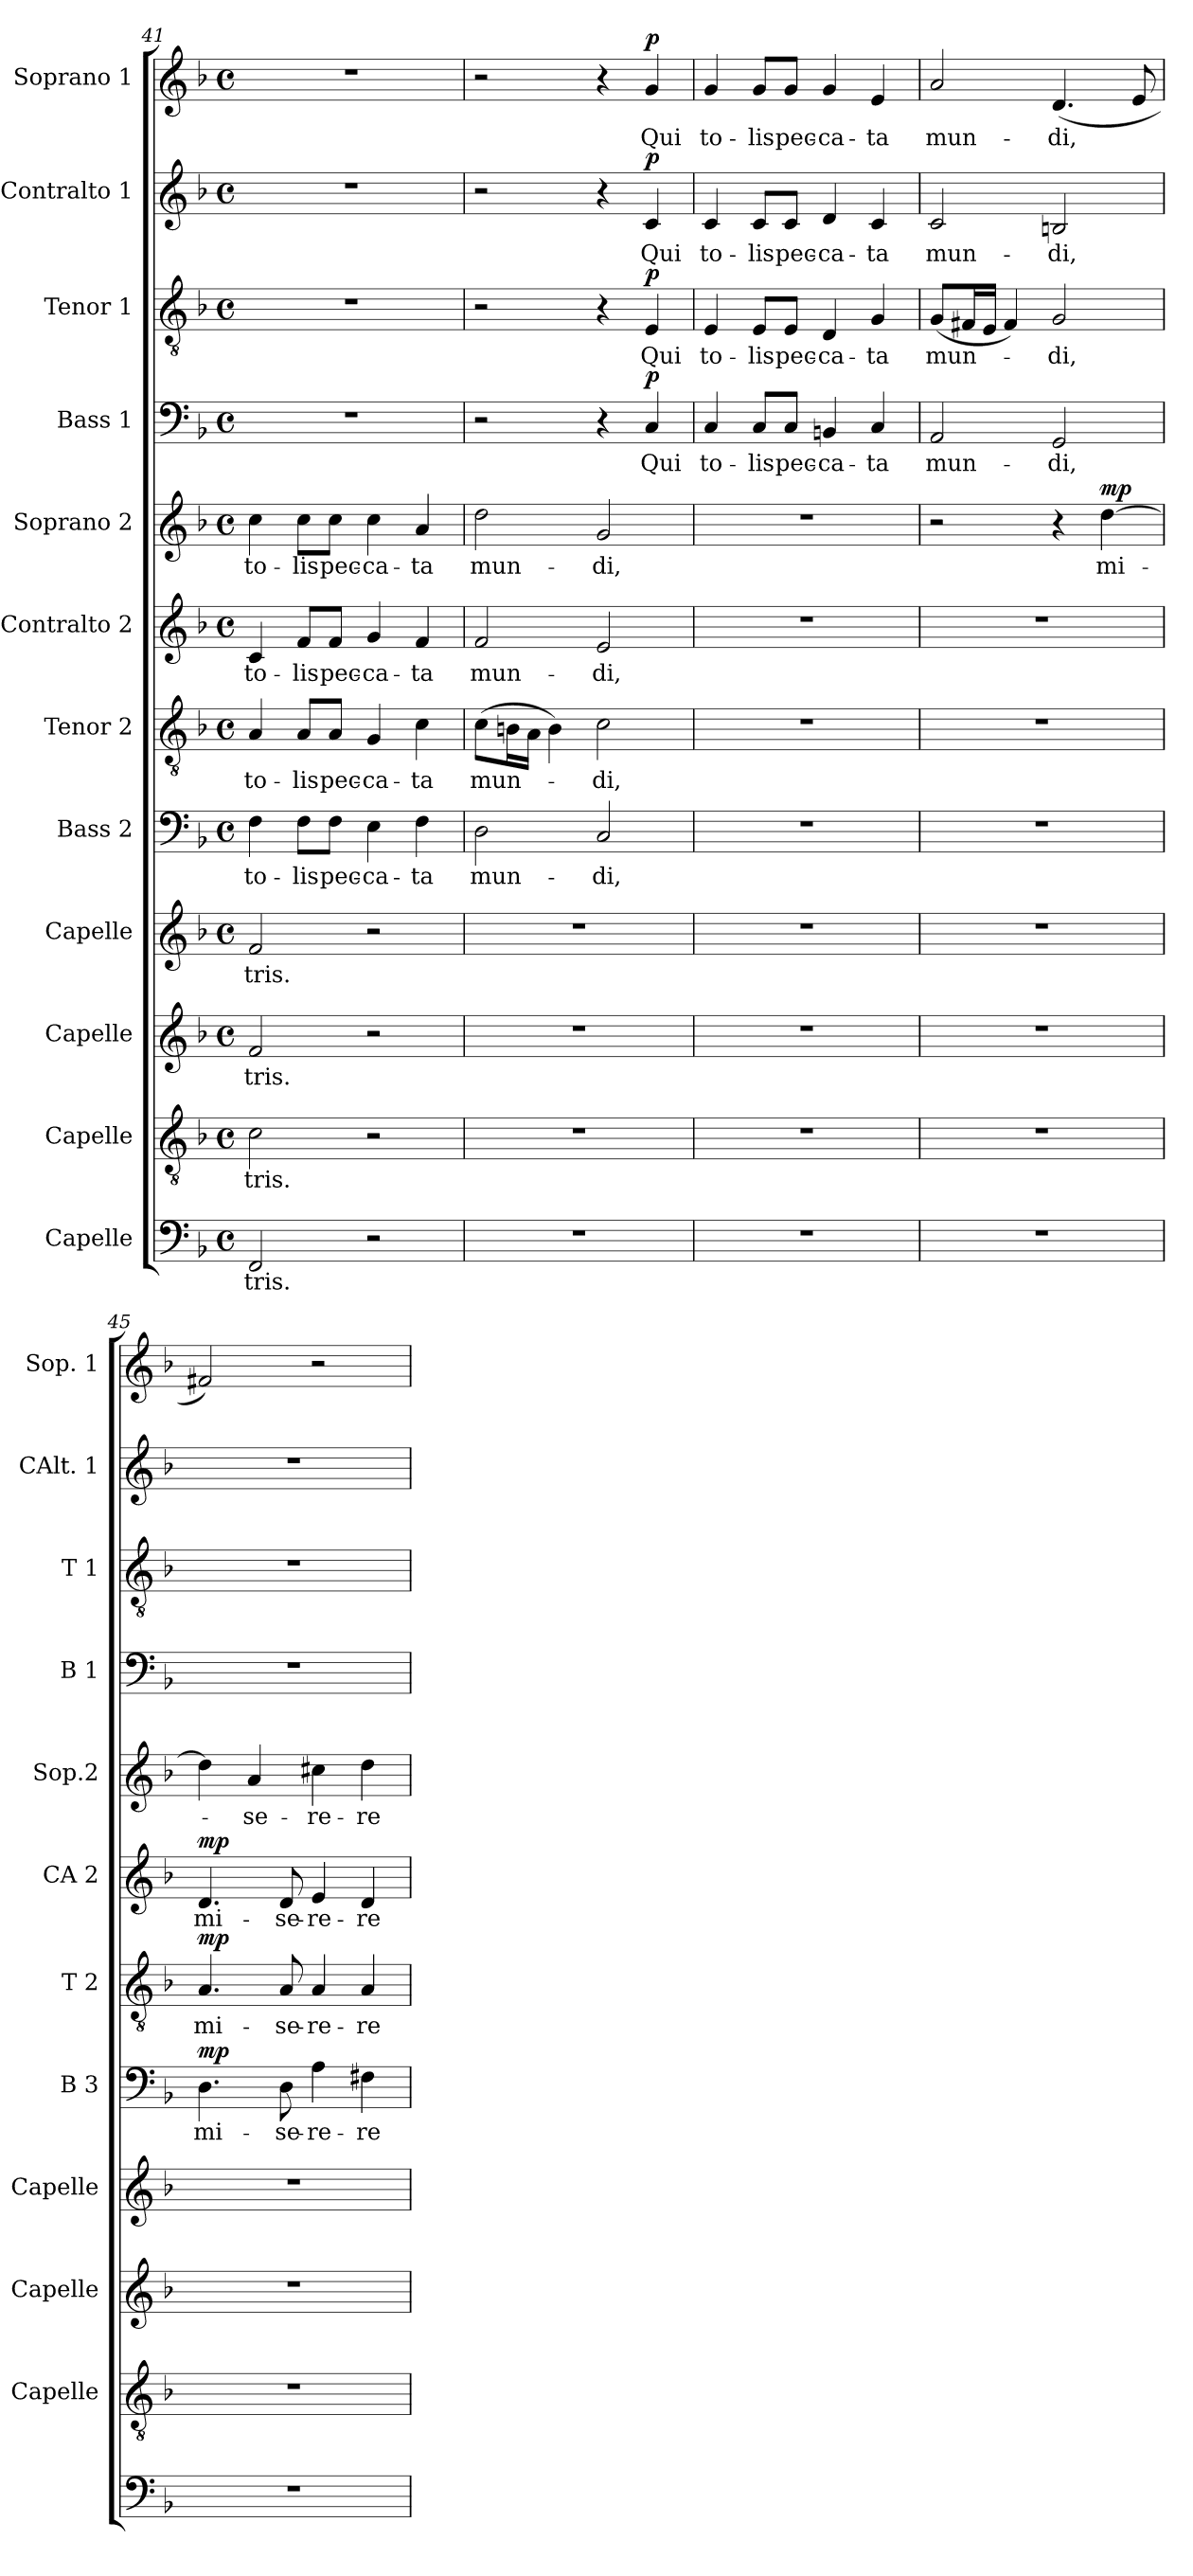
**kern	**text	**kern	**text	**kern	**text	**kern	**text	**kern	**text	**dynam	**kern	**text	**dynam	**kern	**text	**dynam	**kern	**text	**dynam	**kern	**text	**dynam	**kern	**text	**dynam	**kern	**text	**dynam	**kern	**text	**dynam
*part12	*part12	*part11	*part11	*part10	*part10	*part9	*part9	*part8	*part8	*part8	*part7	*part7	*part7	*part6	*part6	*part6	*part5	*part5	*part5	*part4	*part4	*part4	*part3	*part3	*part3	*part2	*part2	*part2	*part1	*part1	*part1
*staff12	*staff12	*staff11	*staff11	*staff10	*staff10	*staff9	*staff9	*staff8	*staff8	*staff8	*staff7	*staff7	*staff7	*staff6	*staff6	*staff6	*staff5	*staff5	*staff5	*staff4	*staff4	*staff4	*staff3	*staff3	*staff3	*staff2	*staff2	*staff2	*staff1	*staff1	*staff1
*I"Capelle	*	*I"Capelle	*	*I"Capelle	*	*I"Capelle	*	*I"Bass 2	*	*	*I"Tenor 2	*	*	*I"Contralto 2	*	*	*I"Soprano 2	*	*	*I"Bass 1	*	*	*I"Tenor 1	*	*	*I"Contralto 1	*	*	*I"Soprano 1	*	*
*	*	*I'Capelle	*	*I'Capelle	*	*I'Capelle	*	*I'B 3	*	*	*I'T 2	*	*	*I'CA 2	*	*	*I'Sop.2	*	*	*I'B 1	*	*	*I'T 1	*	*	*I'CAlt. 1	*	*	*I'Sop. 1	*	*
*clefF4	*	*clefGv2	*	*clefG2	*	*clefG2	*	*clefF4	*	*	*clefGv2	*	*	*clefG2	*	*	*clefG2	*	*	*clefF4	*	*	*clefGv2	*	*	*clefG2	*	*	*clefG2	*	*
*k[b-]	*	*k[b-]	*	*k[b-]	*	*k[b-]	*	*k[b-]	*	*	*k[b-]	*	*	*k[b-]	*	*	*k[b-]	*	*	*k[b-]	*	*	*k[b-]	*	*	*k[b-]	*	*	*k[b-]	*	*
*F:	*	*F:	*	*F:	*	*F:	*	*F:	*	*	*F:	*	*	*F:	*	*	*F:	*	*	*F:	*	*	*F:	*	*	*F:	*	*	*F:	*	*
*M4/4	*	*M4/4	*	*M4/4	*	*M4/4	*	*M4/4	*	*	*M4/4	*	*	*M4/4	*	*	*M4/4	*	*	*M4/4	*	*	*M4/4	*	*	*M4/4	*	*	*M4/4	*	*
*met(c)	*	*met(c)	*	*met(c)	*	*met(c)	*	*met(c)	*	*	*met(c)	*	*	*met(c)	*	*	*met(c)	*	*	*met(c)	*	*	*met(c)	*	*	*met(c)	*	*	*met(c)	*	*
=41	=41	=41	=41	=41	=41	=41	=41	=41	=41	=41	=41	=41	=41	=41	=41	=41	=41	=41	=41	=41	=41	=41	=41	=41	=41	=41	=41	=41	=41	=41	=41
2FF/	-tris.	2c\	-tris.	2f/	-tris.	2f/	-tris.	4F\	to-	.	4A/	to-	.	4c/	to-	.	4cc\	to-	.	1r	.	.	1r	.	.	1r	.	.	1r	.	.
.	.	.	.	.	.	.	.	8F\L	-lis	.	8A/L	-lis	.	8f/L	-lis	.	8cc\L	-lis	.	.	.	.	.	.	.	.	.	.	.	.	.
.	.	.	.	.	.	.	.	8F\J	pec-	.	8A/J	pec-	.	8f/J	pec-	.	8cc\J	pec-	.	.	.	.	.	.	.	.	.	.	.	.	.
2r	.	2r	.	2r	.	2r	.	4E\	-ca-	.	4G/	-ca-	.	4g/	-ca-	.	4cc\	-ca-	.	.	.	.	.	.	.	.	.	.	.	.	.
.	.	.	.	.	.	.	.	4F\	-ta	.	4c\	-ta	.	4f/	-ta	.	4a/	-ta	.	.	.	.	.	.	.	.	.	.	.	.	.
!!LO:PB:g=z
=42	=42	=42	=42	=42	=42	=42	=42	=42	=42	=42	=42	=42	=42	=42	=42	=42	=42	=42	=42	=42	=42	=42	=42	=42	=42	=42	=42	=42	=42	=42	=42
1r	.	1r	.	1r	.	1r	.	2D\	mun-	.	(8c\L	mun-	.	2f/	mun-	.	2dd\	mun-	.	2r	.	.	2r	.	.	2r	.	.	2r	.	.
.	.	.	.	.	.	.	.	.	.	.	16Bn\L	.	.	.	.	.	.	.	.	.	.	.	.	.	.	.	.	.	.	.	.
.	.	.	.	.	.	.	.	.	.	.	16A\JJ	.	.	.	.	.	.	.	.	.	.	.	.	.	.	.	.	.	.	.	.
.	.	.	.	.	.	.	.	.	.	.	4B\)	.	.	.	.	.	.	.	.	.	.	.	.	.	.	.	.	.	.	.	.
.	.	.	.	.	.	.	.	2C/	-di,	.	2c\	-di,	.	2e/	-di,	.	2g/	-di,	.	4r	.	.	4r	.	.	4r	.	.	4r	.	.
!	!	!	!	!	!	!	!	!	!	!	!	!	!	!	!	!	!	!	!	!	!	!LO:DY:a	!	!	!LO:DY:a	!	!	!LO:DY:a	!	!	!LO:DY:a
.	.	.	.	.	.	.	.	.	.	.	.	.	.	.	.	.	.	.	.	4C/	Qui	p	4E/	Qui	p	4c/	Qui	p	4g/	Qui	p
=43	=43	=43	=43	=43	=43	=43	=43	=43	=43	=43	=43	=43	=43	=43	=43	=43	=43	=43	=43	=43	=43	=43	=43	=43	=43	=43	=43	=43	=43	=43	=43
1r	.	1r	.	1r	.	1r	.	1r	.	.	1r	.	.	1r	.	.	1r	.	.	4C/	to-	.	4E/	to-	.	4c/	to-	.	4g/	to-	.
.	.	.	.	.	.	.	.	.	.	.	.	.	.	.	.	.	.	.	.	8C/L	-lis	.	8E/L	-lis	.	8c/L	-lis	.	8g/L	-lis	.
.	.	.	.	.	.	.	.	.	.	.	.	.	.	.	.	.	.	.	.	8C/J	pec-	.	8E/J	pec-	.	8c/J	pec-	.	8g/J	pec-	.
.	.	.	.	.	.	.	.	.	.	.	.	.	.	.	.	.	.	.	.	4BBn/	-ca-	.	4D/	-ca-	.	4d/	-ca-	.	4g/	-ca-	.
.	.	.	.	.	.	.	.	.	.	.	.	.	.	.	.	.	.	.	.	4C/	-ta	.	4G/	-ta	.	4c/	-ta	.	4e/	-ta	.
=44	=44	=44	=44	=44	=44	=44	=44	=44	=44	=44	=44	=44	=44	=44	=44	=44	=44	=44	=44	=44	=44	=44	=44	=44	=44	=44	=44	=44	=44	=44	=44
1r	.	1r	.	1r	.	1r	.	1r	.	.	1r	.	.	1r	.	.	2r	.	.	2AA/	mun-	.	(8G/L	mun-	.	2c/	mun-	.	2a/	mun-	.
.	.	.	.	.	.	.	.	.	.	.	.	.	.	.	.	.	.	.	.	.	.	.	16F#X/L	.	.	.	.	.	.	.	.
.	.	.	.	.	.	.	.	.	.	.	.	.	.	.	.	.	.	.	.	.	.	.	16E/JJ	.	.	.	.	.	.	.	.
.	.	.	.	.	.	.	.	.	.	.	.	.	.	.	.	.	.	.	.	.	.	.	4F#/)	.	.	.	.	.	.	.	.
.	.	.	.	.	.	.	.	.	.	.	.	.	.	.	.	.	4r	.	.	2GG/	-di,	.	2G/	-di,	.	2Bn/	-di,	.	(4.d/	-di,	.
!	!	!	!	!	!	!	!	!	!	!	!	!	!	!	!	!	!	!	!LO:DY:a	!	!	!	!	!	!	!	!	!	!	!	!
.	.	.	.	.	.	.	.	.	.	.	.	.	.	.	.	.	[4dd\	mi-	mp	.	.	.	.	.	.	.	.	.	.	.	.
.	.	.	.	.	.	.	.	.	.	.	.	.	.	.	.	.	.	.	.	.	.	.	.	.	.	.	.	.	8e/	.	.
=45	=45	=45	=45	=45	=45	=45	=45	=45	=45	=45	=45	=45	=45	=45	=45	=45	=45	=45	=45	=45	=45	=45	=45	=45	=45	=45	=45	=45	=45	=45	=45
!	!	!	!	!	!	!	!	!	!	!LO:DY:a	!	!	!LO:DY:a	!	!	!LO:DY:a	!	!	!	!	!	!	!	!	!	!	!	!	!	!	!
1r	.	1r	.	1r	.	1r	.	4.D\	mi-	mp	4.A/	mi-	mp	4.d/	mi-	mp	4dd\]	.	.	1r	.	.	1r	.	.	1r	.	.	2f#X/)	.	.
.	.	.	.	.	.	.	.	.	.	.	.	.	.	.	.	.	4a/	-se-	.	.	.	.	.	.	.	.	.	.	.	.	.
.	.	.	.	.	.	.	.	8D\	-se-	.	8A/	-se-	.	8d/	-se-	.	.	.	.	.	.	.	.	.	.	.	.	.	.	.	.
.	.	.	.	.	.	.	.	4A\	-re-	.	4A/	-re-	.	4e/	-re-	.	4cc#X\	-re-	.	.	.	.	.	.	.	.	.	.	2r	.	.
.	.	.	.	.	.	.	.	4F#X\	-re	.	4A/	-re	.	4d/	-re	.	4dd\	-re	.	.	.	.	.	.	.	.	.	.	.	.	.
=	=	=	=	=	=	=	=	=	=	=	=	=	=	=	=	=	=	=	=	=	=	=	=	=	=	=	=	=	=	=	=
*-	*-	*-	*-	*-	*-	*-	*-	*-	*-	*-	*-	*-	*-	*-	*-	*-	*-	*-	*-	*-	*-	*-	*-	*-	*-	*-	*-	*-	*-	*-	*-
